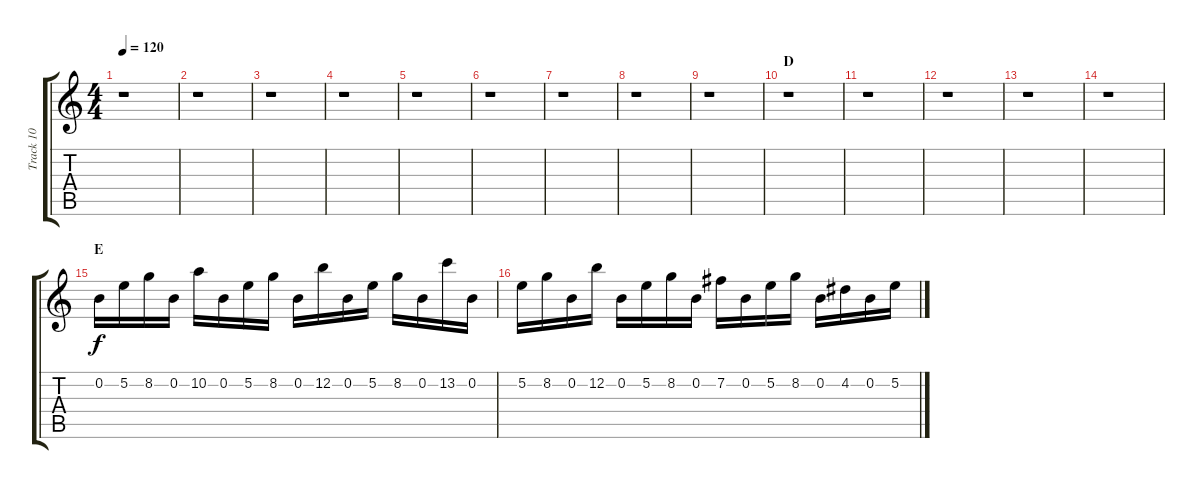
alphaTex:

\track ("Track 10" "Track 10") {instrument electricguitarjazz}
\staff {score tabs}
\tuning (E4 B3 G3 D3 A2 D2) {hide}
\ts (4 4)
\tempo 120
\clef g2
\ks c
r.1{dy f} |
r.1 |
r.1 |
r.1 |
r.1 |
r.1 |
r.1 |
r.1 |
r.1 |
\section ("" "D")
r.1 |
r.1 |
r.1 |
r.1 |
r.1 |
\section ("" "E")
0.2.16 5.2.16 8.2.16 0.2.16 10.2.16 0.2.16 5.2.16 8.2.16 0.2.16 12.2.16 0.2.16 5.2.16 8.2.16 0.2.16 13.2.16 0.2.16 |
5.2.16 8.2.16 0.2.16 12.2.16 0.2.16 5.2.16 8.2.16 0.2.16 7.2.16 0.2.16 5.2.16 8.2.16 0.2.16 4.2.16 0.2.16 5.2.16
